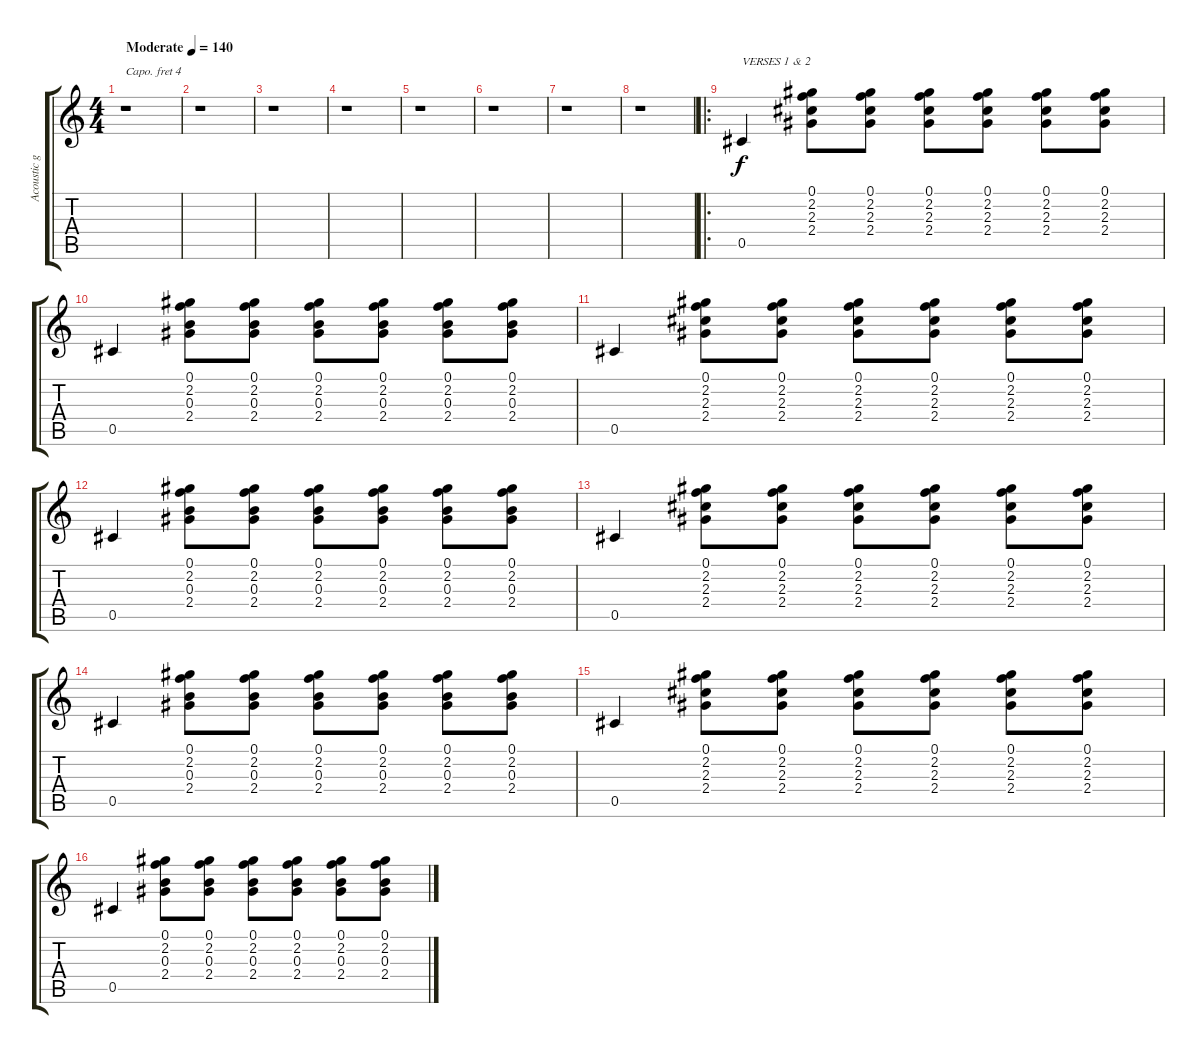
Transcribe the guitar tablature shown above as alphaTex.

\track ("Acoustic guitar" "Acoustic g") {instrument acousticguitarnylon}
\staff {score tabs}
\capo 4
\tuning (E4 B3 G3 D3 A2 E2) {hide}
\ts (4 4)
\tempo (140 "Moderate")
\clef g2
\ks c
r.1{dy f instrument acousticguitarnylon} |
r.1 |
r.1 |
r.1 |
r.1 |
r.1 |
r.1 |
r.1 |
\ro
0.5.4{txt "VERSES 1 & 2"} (0.1 2.2 2.3 2.4).8 (0.1 2.2 2.3 2.4).8 (0.1 2.2 2.3 2.4).8 (0.1 2.2 2.3 2.4).8 (0.1 2.2 2.3 2.4).8 (0.1 2.2 2.3 2.4).8 |
0.5.4 (0.1 2.2 0.3 2.4).8 (0.1 2.2 0.3 2.4).8 (0.1 2.2 0.3 2.4).8 (0.1 2.2 0.3 2.4).8 (0.1 2.2 0.3 2.4).8 (0.1 2.2 0.3 2.4).8 |
0.5.4 (0.1 2.2 2.3 2.4).8 (0.1 2.2 2.3 2.4).8 (0.1 2.2 2.3 2.4).8 (0.1 2.2 2.3 2.4).8 (0.1 2.2 2.3 2.4).8 (0.1 2.2 2.3 2.4).8 |
0.5.4 (0.1 2.2 0.3 2.4).8 (0.1 2.2 0.3 2.4).8 (0.1 2.2 0.3 2.4).8 (0.1 2.2 0.3 2.4).8 (0.1 2.2 0.3 2.4).8 (0.1 2.2 0.3 2.4).8 |
0.5.4 (0.1 2.2 2.3 2.4).8 (0.1 2.2 2.3 2.4).8 (0.1 2.2 2.3 2.4).8 (0.1 2.2 2.3 2.4).8 (0.1 2.2 2.3 2.4).8 (0.1 2.2 2.3 2.4).8 |
0.5.4 (0.1 2.2 0.3 2.4).8 (0.1 2.2 0.3 2.4).8 (0.1 2.2 0.3 2.4).8 (0.1 2.2 0.3 2.4).8 (0.1 2.2 0.3 2.4).8 (0.1 2.2 0.3 2.4).8 |
0.5.4 (0.1 2.2 2.3 2.4).8 (0.1 2.2 2.3 2.4).8 (0.1 2.2 2.3 2.4).8 (0.1 2.2 2.3 2.4).8 (0.1 2.2 2.3 2.4).8 (0.1 2.2 2.3 2.4).8 |
0.5.4 (0.1 2.2 0.3 2.4).8 (0.1 2.2 0.3 2.4).8 (0.1 2.2 0.3 2.4).8 (0.1 2.2 0.3 2.4).8 (0.1 2.2 0.3 2.4).8 (0.1 2.2 0.3 2.4).8
